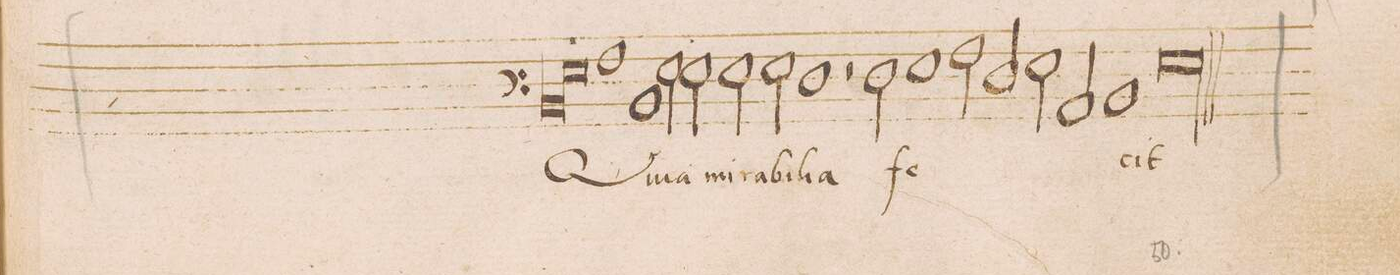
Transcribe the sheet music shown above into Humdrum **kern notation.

**kern	**text
*I"BASVS	*
*clefF3	*
*k[]	*
*met(C|)	*
*M2/1	*
*lig	*
1D	Qu-
1G	.
*Xlig	*
=54-	=54-
1A	-ia
1D	.
=55-	=55-
2G\	mi-
2G\	-ra-
2G\	-bi-
2G\	-li-
=56-	=56-
1F	-a
2r	.
2F\	fe-
=57-	=57-
1G	.
2A\	.
2F/	.
=58-	=58-
2G\	.
2C/	.
1D	.
=59-	=59-
0Gl	-cit
==	==
*-	*-
